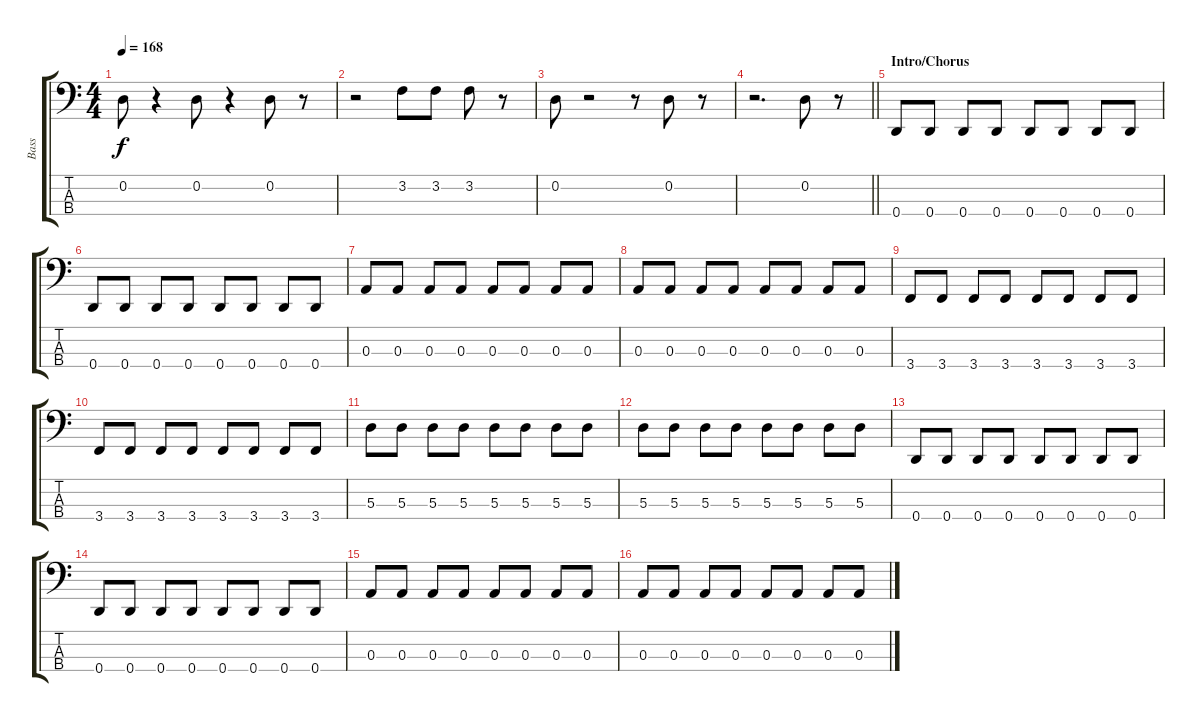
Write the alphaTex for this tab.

\track ("Bass" "Bass") {instrument electricbassfinger}
\staff {score tabs}
\tuning (G2 D2 A1 D1) {hide}
\ts (4 4)
\tempo 168
\clef f4
\ks c
0.2.8{dy f} r.4 0.2.8 r.4 0.2.8 r.8 |
r.2 3.2.8 3.2.8 3.2.8 r.8 |
0.2.8 r.2 r.8 0.2.8 r.8 |
\barLineRight lightlight
r.2{d} 0.2.8 r.8 |
\section ("" "Intro/Chorus")
0.4.8 0.4.8 0.4.8 0.4.8 0.4.8 0.4.8 0.4.8 0.4.8 |
0.4.8 0.4.8 0.4.8 0.4.8 0.4.8 0.4.8 0.4.8 0.4.8 |
0.3.8 0.3.8 0.3.8 0.3.8 0.3.8 0.3.8 0.3.8 0.3.8 |
0.3.8 0.3.8 0.3.8 0.3.8 0.3.8 0.3.8 0.3.8 0.3.8 |
3.4.8 3.4.8 3.4.8 3.4.8 3.4.8 3.4.8 3.4.8 3.4.8 |
3.4.8 3.4.8 3.4.8 3.4.8 3.4.8 3.4.8 3.4.8 3.4.8 |
5.3.8 5.3.8 5.3.8 5.3.8 5.3.8 5.3.8 5.3.8 5.3.8 |
5.3.8 5.3.8 5.3.8 5.3.8 5.3.8 5.3.8 5.3.8 5.3.8 |
0.4.8 0.4.8 0.4.8 0.4.8 0.4.8 0.4.8 0.4.8 0.4.8 |
0.4.8 0.4.8 0.4.8 0.4.8 0.4.8 0.4.8 0.4.8 0.4.8 |
0.3.8 0.3.8 0.3.8 0.3.8 0.3.8 0.3.8 0.3.8 0.3.8 |
0.3.8 0.3.8 0.3.8 0.3.8 0.3.8 0.3.8 0.3.8 0.3.8
